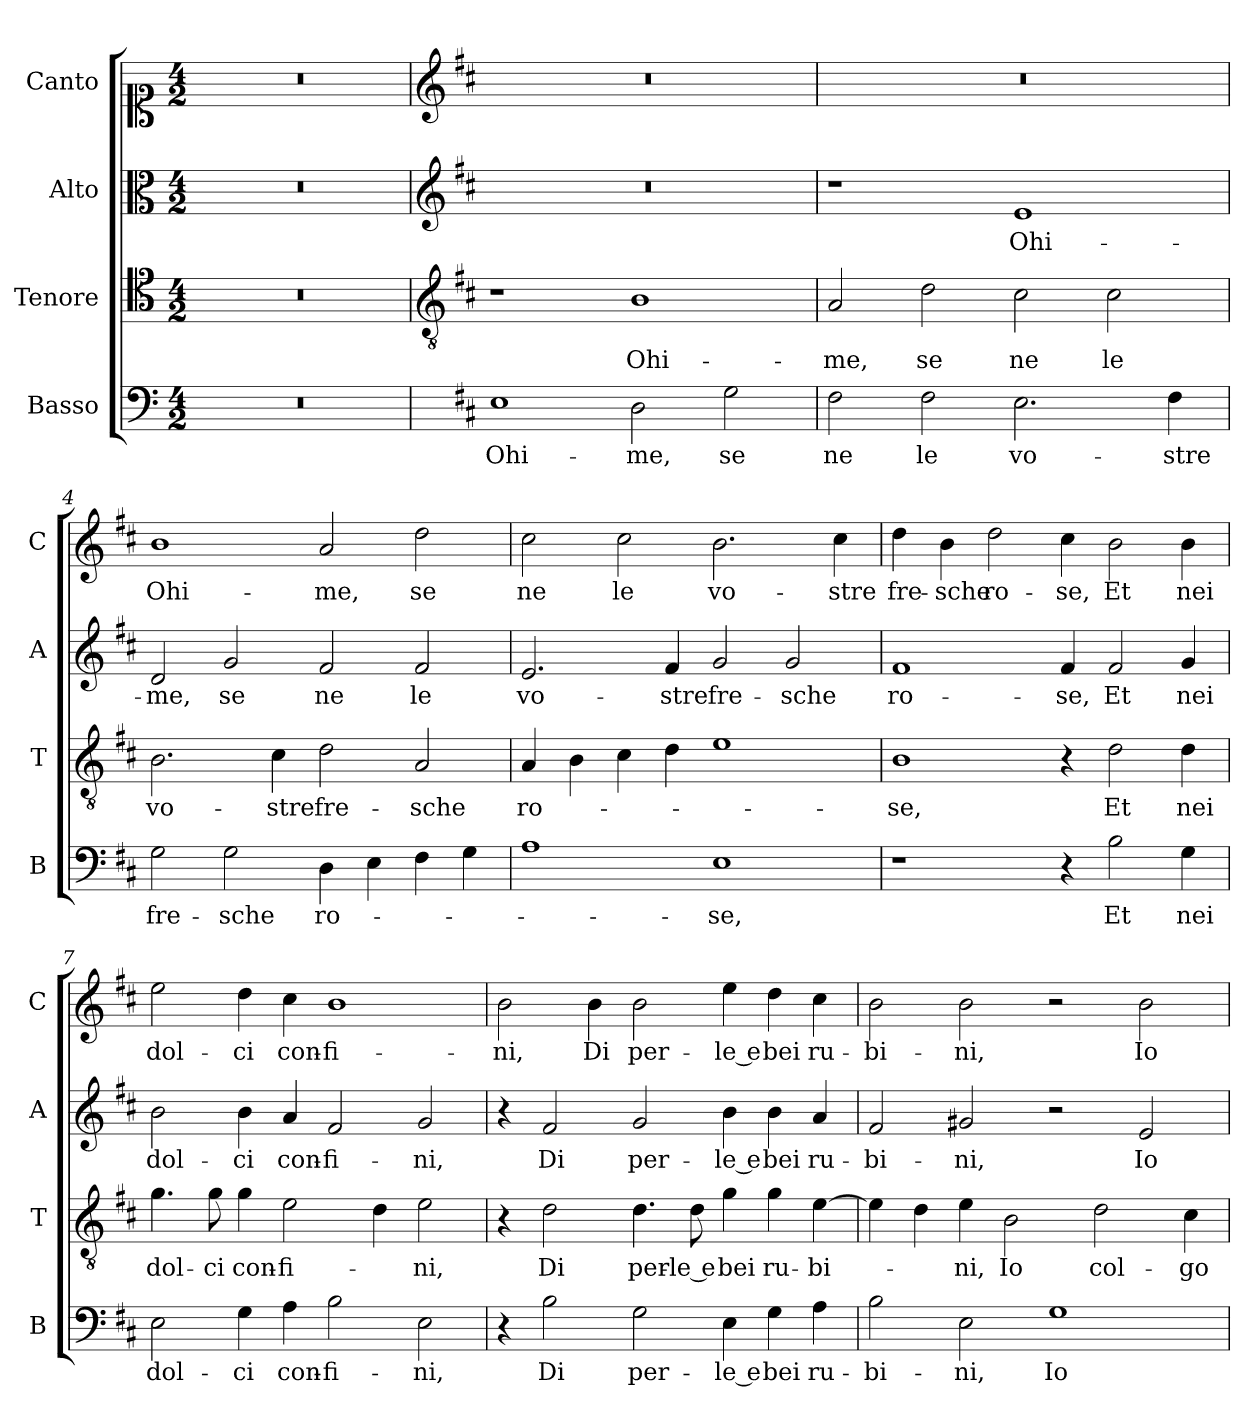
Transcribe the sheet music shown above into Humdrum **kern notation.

**kern	**text	**kern	**text	**kern	**text	**kern	**text
*part4	*part4	*part3	*part3	*part2	*part2	*part1	*part1
*staff4	*staff4	*staff3	*staff3	*staff2	*staff2	*staff1	*staff1
*I"Basso	*	*I"Tenore	*	*I"Alto	*	*I"Canto	*
*I'B	*	*I'T	*	*I'A	*	*I'C	*
*clefF4	*	*clefC4	*	*clefC3	*	*clefC1	*
*k[]	*	*k[]	*	*k[]	*	*k[]	*
*C:	*	*C:	*	*C:	*	*C:	*
*M4/2	*	*M4/2	*	*M4/2	*	*M4/2	*
=1	=1	=1	=1	=1	=1	=1	=1
0r	.	0r	.	0r	.	0r	.
=2	=2	=2	=2	=2	=2	=2	=2
*	*	*clefGv2	*	*clefG2	*	*clefG2	*
*k[f#c#]	*	*k[f#c#]	*	*k[f#c#]	*	*k[f#c#]	*
*D:	*	*D:	*	*D:	*	*D:	*
!	!LO:LY:b	!	!	!	!	!	!
1E	Ohi-	1r	.	0r	.	0r	.
!	!LO:LY:b	!	!LO:LY:b	!	!	!	!
2D\	-me,	1B	Ohi-	.	.	.	.
!	!LO:LY:b	!	!	!	!	!	!
2G\	se	.	.	.	.	.	.
=3	=3	=3	=3	=3	=3	=3	=3
!	!LO:LY:b	!	!LO:LY:b	!	!	!	!
2F#\	ne	2A/	-me,	1r	.	0r	.
!	!LO:LY:b	!	!LO:LY:b	!	!	!	!
2F#\	le	2d\	se	.	.	.	.
!	!LO:LY:b	!	!LO:LY:b	!	!LO:LY:b	!	!
2.E\	vo-	2c#\	ne	1e	Ohi-	.	.
!	!	!	!LO:LY:b	!	!	!	!
.	.	2c#\	le	.	.	.	.
!	!LO:LY:b	!	!	!	!	!	!
4F#\	-stre	.	.	.	.	.	.
=4	=4	=4	=4	=4	=4	=4	=4
!	!LO:LY:b	!	!LO:LY:b	!	!LO:LY:b	!	!LO:LY:b
2G\	fre-	2.B\	vo-	2d/	-me,	1b	Ohi-
!	!LO:LY:b	!	!	!	!LO:LY:b	!	!
2G\	-sche	.	.	2g/	se	.	.
!	!	!	!LO:LY:b	!	!	!	!
.	.	4c#\	-stre	.	.	.	.
!	!LO:LY:b	!	!LO:LY:b	!	!LO:LY:b	!	!LO:LY:b
4D\	ro-	2d\	fre-	2f#/	ne	2a/	-me,
4E\	.	.	.	.	.	.	.
!	!	!	!LO:LY:b	!	!LO:LY:b	!	!LO:LY:b
4F#\	.	2A/	-sche	2f#/	le	2dd\	se
4G\	.	.	.	.	.	.	.
!!LO:LB:g=z
=5	=5	=5	=5	=5	=5	=5	=5
!	!	!	!LO:LY:b	!	!LO:LY:b	!	!LO:LY:b
1A	.	4A/	ro-	2.e/	vo-	2cc#\	ne
.	.	4B\	.	.	.	.	.
!	!	!	!	!	!	!	!LO:LY:b
.	.	4c#\	.	.	.	2cc#\	le
!	!	!	!	!	!LO:LY:b	!	!
.	.	4d\	.	4f#/	-stre	.	.
!	!LO:LY:b	!	!	!	!LO:LY:b	!	!LO:LY:b
1E	-se,	1e	.	2g/	fre-	2.b\	vo-
!	!	!	!	!	!LO:LY:b	!	!
.	.	.	.	2g/	-sche	.	.
!	!	!	!	!	!	!	!LO:LY:b
.	.	.	.	.	.	4cc#\	-stre
=6	=6	=6	=6	=6	=6	=6	=6
!	!	!	!LO:LY:b	!	!LO:LY:b	!	!LO:LY:b
1r	.	1B	-se,	1f#	ro-	4dd\	fre-
!	!	!	!	!	!	!	!LO:LY:b
.	.	.	.	.	.	4b\	-sche
!	!	!	!	!	!	!	!LO:LY:b
.	.	.	.	.	.	2dd\	ro-
!	!	!	!	!	!LO:LY:b	!	!LO:LY:b
4r	.	4r	.	4f#/	-se,	4cc#\	-se,
!	!LO:LY:b	!	!LO:LY:b	!	!LO:LY:b	!	!LO:LY:b
2B\	Et	2d\	Et	2f#/	Et	2b\	Et
!	!LO:LY:b	!	!LO:LY:b	!	!LO:LY:b	!	!LO:LY:b
4G\	nei	4d\	nei	4g/	nei	4b\	nei
=7	=7	=7	=7	=7	=7	=7	=7
!	!LO:LY:b	!	!LO:LY:b	!	!LO:LY:b	!	!LO:LY:b
2E\	dol-	4.g\	dol-	2b\	dol-	2ee\	dol-
!	!	!	!LO:LY:b	!	!	!	!
.	.	8g\	-ci	.	.	.	.
!	!LO:LY:b	!	!LO:LY:b	!	!LO:LY:b	!	!LO:LY:b
4G\	-ci	4g\	con-	4b\	-ci	4dd\	-ci
!	!LO:LY:b	!	!LO:LY:b	!	!LO:LY:b	!	!LO:LY:b
4A\	con-	2e\	-fi-	4a/	con-	4cc#\	con-
!	!LO:LY:b	!	!	!	!LO:LY:b	!	!LO:LY:b
2B\	-fi-	.	.	2f#/	-fi-	1b	-fi-
.	.	4d\	.	.	.	.	.
!	!LO:LY:b	!	!LO:LY:b	!	!LO:LY:b	!	!
2E\	-ni,	2e\	-ni,	2g/	-ni,	.	.
=8	=8	=8	=8	=8	=8	=8	=8
!	!	!	!	!	!	!	!LO:LY:b
4r	.	4r	.	4r	.	2b\	-ni,
!	!LO:LY:b	!	!LO:LY:b	!	!LO:LY:b	!	!
2B\	Di	2d\	Di	2f#/	Di	.	.
!	!	!	!	!	!	!	!LO:LY:b
.	.	.	.	.	.	4b\	Di
!	!LO:LY:b	!	!LO:LY:b	!	!LO:LY:b	!	!LO:LY:b
2G\	per-	4.d\	per-	2g/	per-	2b\	per-
!	!	!	!LO:LY:b	!	!	!	!
.	.	8d\	-le e	.	.	.	.
!	!LO:LY:b	!	!LO:LY:b	!	!LO:LY:b	!	!LO:LY:b
4E\	-le e	4g\	bei	4b\	-le e	4ee\	-le e
!	!LO:LY:b	!	!LO:LY:b	!	!LO:LY:b	!	!LO:LY:b
4G\	bei	4g\	ru-	4b\	bei	4dd\	bei
!	!LO:LY:b	!	!LO:LY:b	!	!LO:LY:b	!	!LO:LY:b
4A\	ru-	[4e\	-bi-	4a/	ru-	4cc#\	ru-
!!LO:LB:g=z
=9	=9	=9	=9	=9	=9	=9	=9
!	!LO:LY:b	!	!	!	!LO:LY:b	!	!LO:LY:b
2B\	-bi-	4e\]	.	2f#/	-bi-	2b\	-bi-
.	.	4d\	.	.	.	.	.
!	!LO:LY:b	!	!LO:LY:b	!	!LO:LY:b	!	!LO:LY:b
2E\	-ni,	4e\	-ni,	2g#X/	-ni,	2b\	-ni,
!	!	!	!LO:LY:b	!	!	!	!
.	.	2B\	Io	.	.	.	.
!	!LO:LY:b	!	!	!	!	!	!
1G	Io	.	.	2r	.	2r	.
!	!	!	!LO:LY:b	!	!	!	!
.	.	2d\	col-	.	.	.	.
!	!	!	!	!	!LO:LY:b	!	!LO:LY:b
.	.	.	.	2e/	Io	2b\	Io
!	!	!	!LO:LY:b	!	!	!	!
.	.	4c#\	-go	.	.	.	.
=	=	=	=	=	=	=	=
*-	*-	*-	*-	*-	*-	*-	*-
